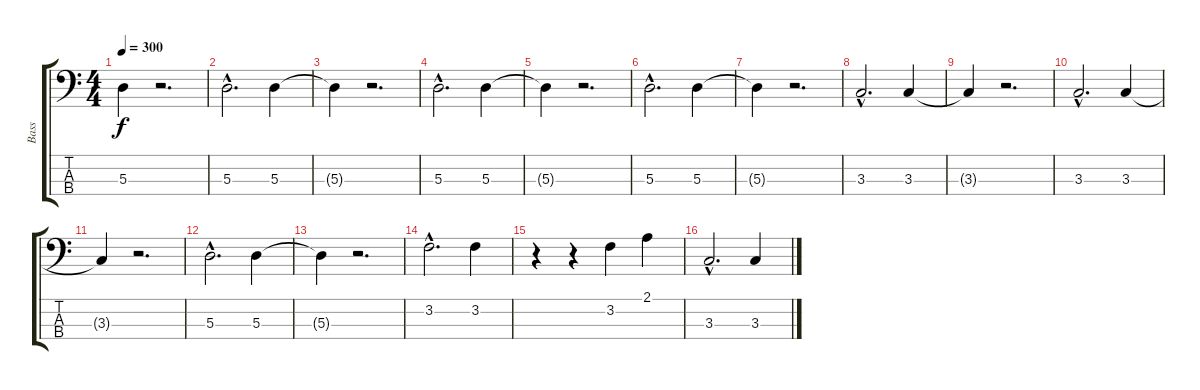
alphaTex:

\track ("Bass" "Bass") {instrument electricbassfinger}
\staff {score tabs}
\tuning (G2 D2 A1 E1) {hide}
\ts (4 4)
\tempo 300
\clef f4
\ks c
5.3{t}.4{dy f} r.2{d} |
5.3{hac}.2{d} 5.3.4 |
5.3{t}.4 r.2{d} |
5.3{hac}.2{d} 5.3.4 |
5.3{t}.4 r.2{d} |
5.3{hac}.2{d} 5.3.4 |
5.3{t}.4 r.2{d} |
3.3{hac}.2{d} 3.3.4 |
3.3{t}.4 r.2{d} |
3.3{hac}.2{d} 3.3.4 |
3.3{t}.4 r.2{d} |
5.3{hac}.2{d} 5.3.4 |
5.3{t}.4 r.2{d} |
3.2{hac}.2{d} 3.2.4 |
r.4 r.4 3.2.4 2.1.4 |
3.3{hac}.2{d} 3.3.4
